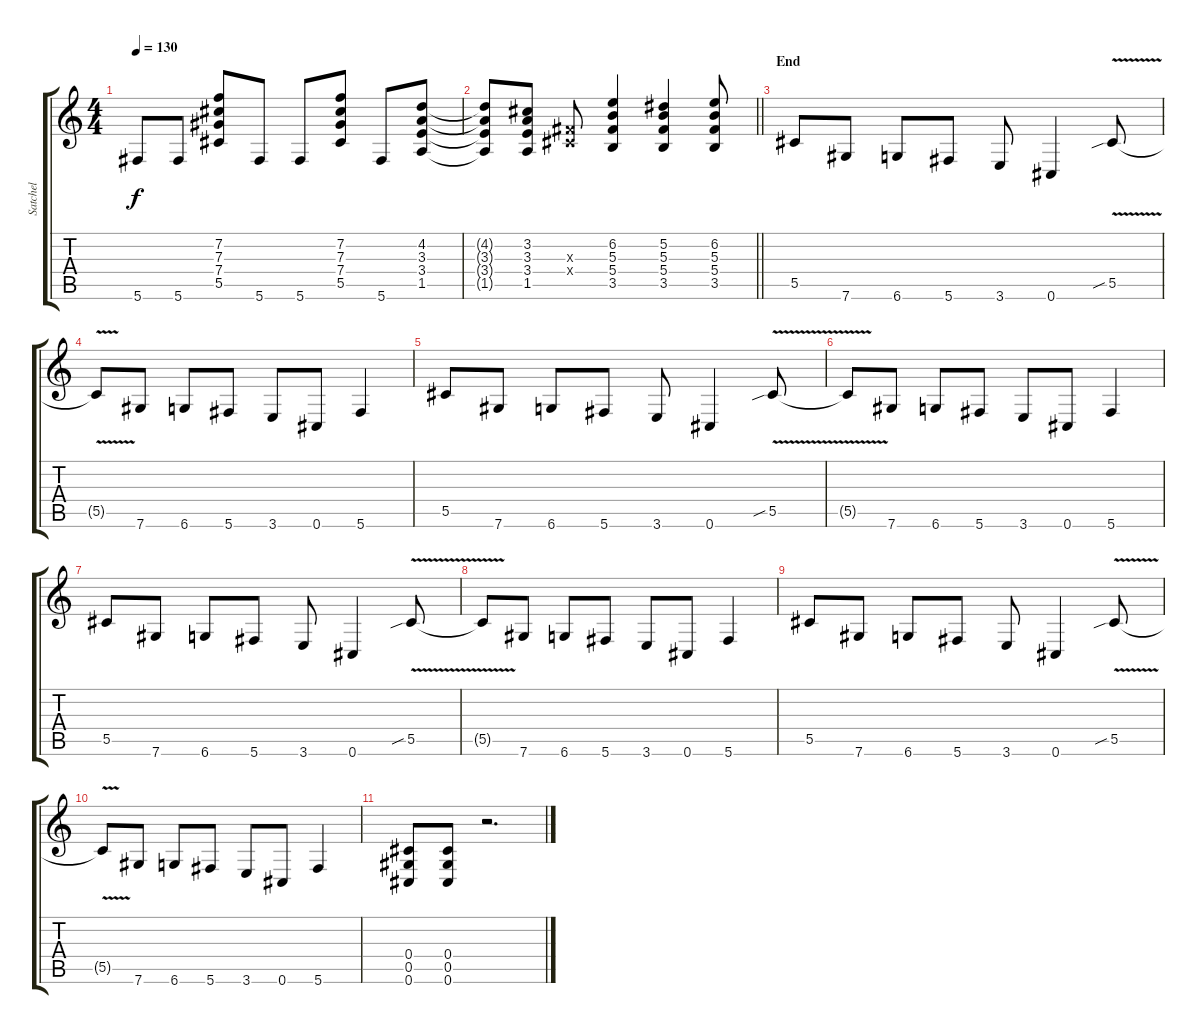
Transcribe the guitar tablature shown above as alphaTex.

\track ("Satchel" "Satchel") {instrument distortionguitar}
\staff {score tabs}
\tuning (Eb4 Bb3 Gb3 Db3 Ab2 Db2) {hide}
\ts (4 4)
\tempo 130
\clef g2
\ks c
5.6.8{dy f} 5.6.8 (7.2 7.3 7.4 5.5).8 5.6.8 5.6.8 (7.2 7.3 7.4 5.5).8 5.6.8 (4.2 3.3 3.4 1.5).8 |
\barLineRight lightlight
(4.2{t} 3.3{t} 3.4{t} 1.5{t}).8 (3.2 3.3 3.4 1.5).8 (0.3{x} 0.4{x}).8 (6.2 5.3 5.4 3.5).4 (5.2 5.3 5.4 3.5).4 (6.2 5.3 5.4 3.5).8 |
\section ("" "End")
5.5.8 7.6.8 6.6.8 5.6.8 3.6.8 0.6.4 5.5{v sib}.8 |
5.5{t}.8 7.6.8 6.6.8 5.6.8 3.6.8 0.6.8 5.6.4 |
5.5.8 7.6.8 6.6.8 5.6.8 3.6.8 0.6.4 5.5{v sib}.8 |
5.5{t}.8 7.6.8 6.6.8 5.6.8 3.6.8 0.6.8 5.6.4 |
5.5.8 7.6.8 6.6.8 5.6.8 3.6.8 0.6.4 5.5{v sib}.8 |
5.5{t}.8 7.6.8 6.6.8 5.6.8 3.6.8 0.6.8 5.6.4 |
5.5.8 7.6.8 6.6.8 5.6.8 3.6.8 0.6.4 5.5{v sib}.8 |
5.5{t}.8 7.6.8 6.6.8 5.6.8 3.6.8 0.6.8 5.6.4 |
(0.4 0.5 0.6).8 (0.4 0.5 0.6).8 r.2{d}
